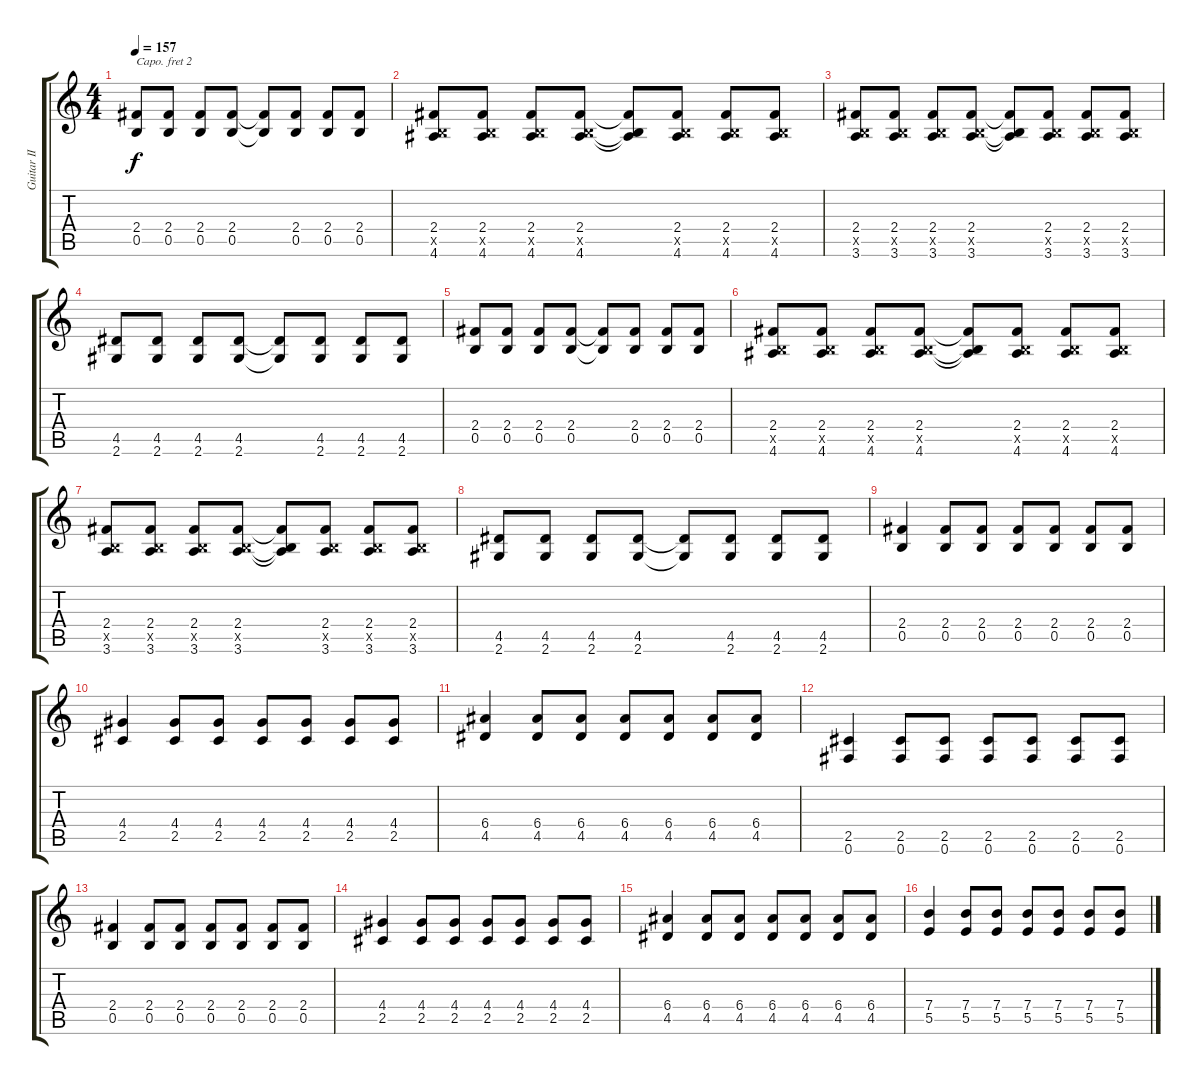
\track ("Guitar II" "Guitar II") {instrument electricguitarjazz}
\staff {score tabs}
\capo 2
\tuning (E4 B3 G3 D3 A2 E2) {hide}
\ts (4 4)
\tempo 157
\clef g2
\ks c
(2.4 0.5).8{dy f} (2.4 0.5).8 (2.4 0.5).8 (2.4 0.5).8 (2.4{t} 0.5{t}).8 (2.4 0.5).8 (2.4 0.5).8 (2.4 0.5).8 |
(2.4 0.5{x} 4.6).8 (2.4 0.5{x} 4.6).8 (2.4 0.5{x} 4.6).8 (2.4 0.5{x} 4.6).8 (2.4{t} 0.5{t} 4.6{t}).8 (2.4 0.5{x} 4.6).8 (2.4 0.5{x} 4.6).8 (2.4 0.5{x} 4.6).8 |
(2.4 0.5{x} 3.6).8 (2.4 0.5{x} 3.6).8 (2.4 0.5{x} 3.6).8 (2.4 0.5{x} 3.6).8 (2.4{t} 0.5{t} 3.6{t}).8 (2.4 0.5{x} 3.6).8 (2.4 0.5{x} 3.6).8 (2.4 0.5{x} 3.6).8 |
(4.5 2.6).8 (4.5 2.6).8 (4.5 2.6).8 (4.5 2.6).8 (4.5{t} 2.6{t}).8 (4.5 2.6).8 (4.5 2.6).8 (4.5 2.6).8 |
(2.4 0.5).8 (2.4 0.5).8 (2.4 0.5).8 (2.4 0.5).8 (2.4{t} 0.5{t}).8 (2.4 0.5).8 (2.4 0.5).8 (2.4 0.5).8 |
(2.4 0.5{x} 4.6).8 (2.4 0.5{x} 4.6).8 (2.4 0.5{x} 4.6).8 (2.4 0.5{x} 4.6).8 (2.4{t} 0.5{t} 4.6{t}).8 (2.4 0.5{x} 4.6).8 (2.4 0.5{x} 4.6).8 (2.4 0.5{x} 4.6).8 |
(2.4 0.5{x} 3.6).8 (2.4 0.5{x} 3.6).8 (2.4 0.5{x} 3.6).8 (2.4 0.5{x} 3.6).8 (2.4{t} 0.5{t} 3.6{t}).8 (2.4 0.5{x} 3.6).8 (2.4 0.5{x} 3.6).8 (2.4 0.5{x} 3.6).8 |
(4.5 2.6).8 (4.5 2.6).8 (4.5 2.6).8 (4.5 2.6).8 (4.5{t} 2.6{t}).8 (4.5 2.6).8 (4.5 2.6).8 (4.5 2.6).8 |
(2.4 0.5).4 (2.4 0.5).8 (2.4 0.5).8 (2.4 0.5).8 (2.4 0.5).8 (2.4 0.5).8 (2.4 0.5).8 |
(4.4 2.5).4 (4.4 2.5).8 (4.4 2.5).8 (4.4 2.5).8 (4.4 2.5).8 (4.4 2.5).8 (4.4 2.5).8 |
(6.4 4.5).4 (6.4 4.5).8 (6.4 4.5).8 (6.4 4.5).8 (6.4 4.5).8 (6.4 4.5).8 (6.4 4.5).8 |
(2.5 0.6).4 (2.5 0.6).8 (2.5 0.6).8 (2.5 0.6).8 (2.5 0.6).8 (2.5 0.6).8 (2.5 0.6).8 |
(2.4 0.5).4 (2.4 0.5).8 (2.4 0.5).8 (2.4 0.5).8 (2.4 0.5).8 (2.4 0.5).8 (2.4 0.5).8 |
(4.4 2.5).4 (4.4 2.5).8 (4.4 2.5).8 (4.4 2.5).8 (4.4 2.5).8 (4.4 2.5).8 (4.4 2.5).8 |
(6.4 4.5).4 (6.4 4.5).8 (6.4 4.5).8 (6.4 4.5).8 (6.4 4.5).8 (6.4 4.5).8 (6.4 4.5).8 |
(7.4 5.5).4 (7.4 5.5).8 (7.4 5.5).8 (7.4 5.5).8 (7.4 5.5).8 (7.4 5.5).8 (7.4 5.5).8
